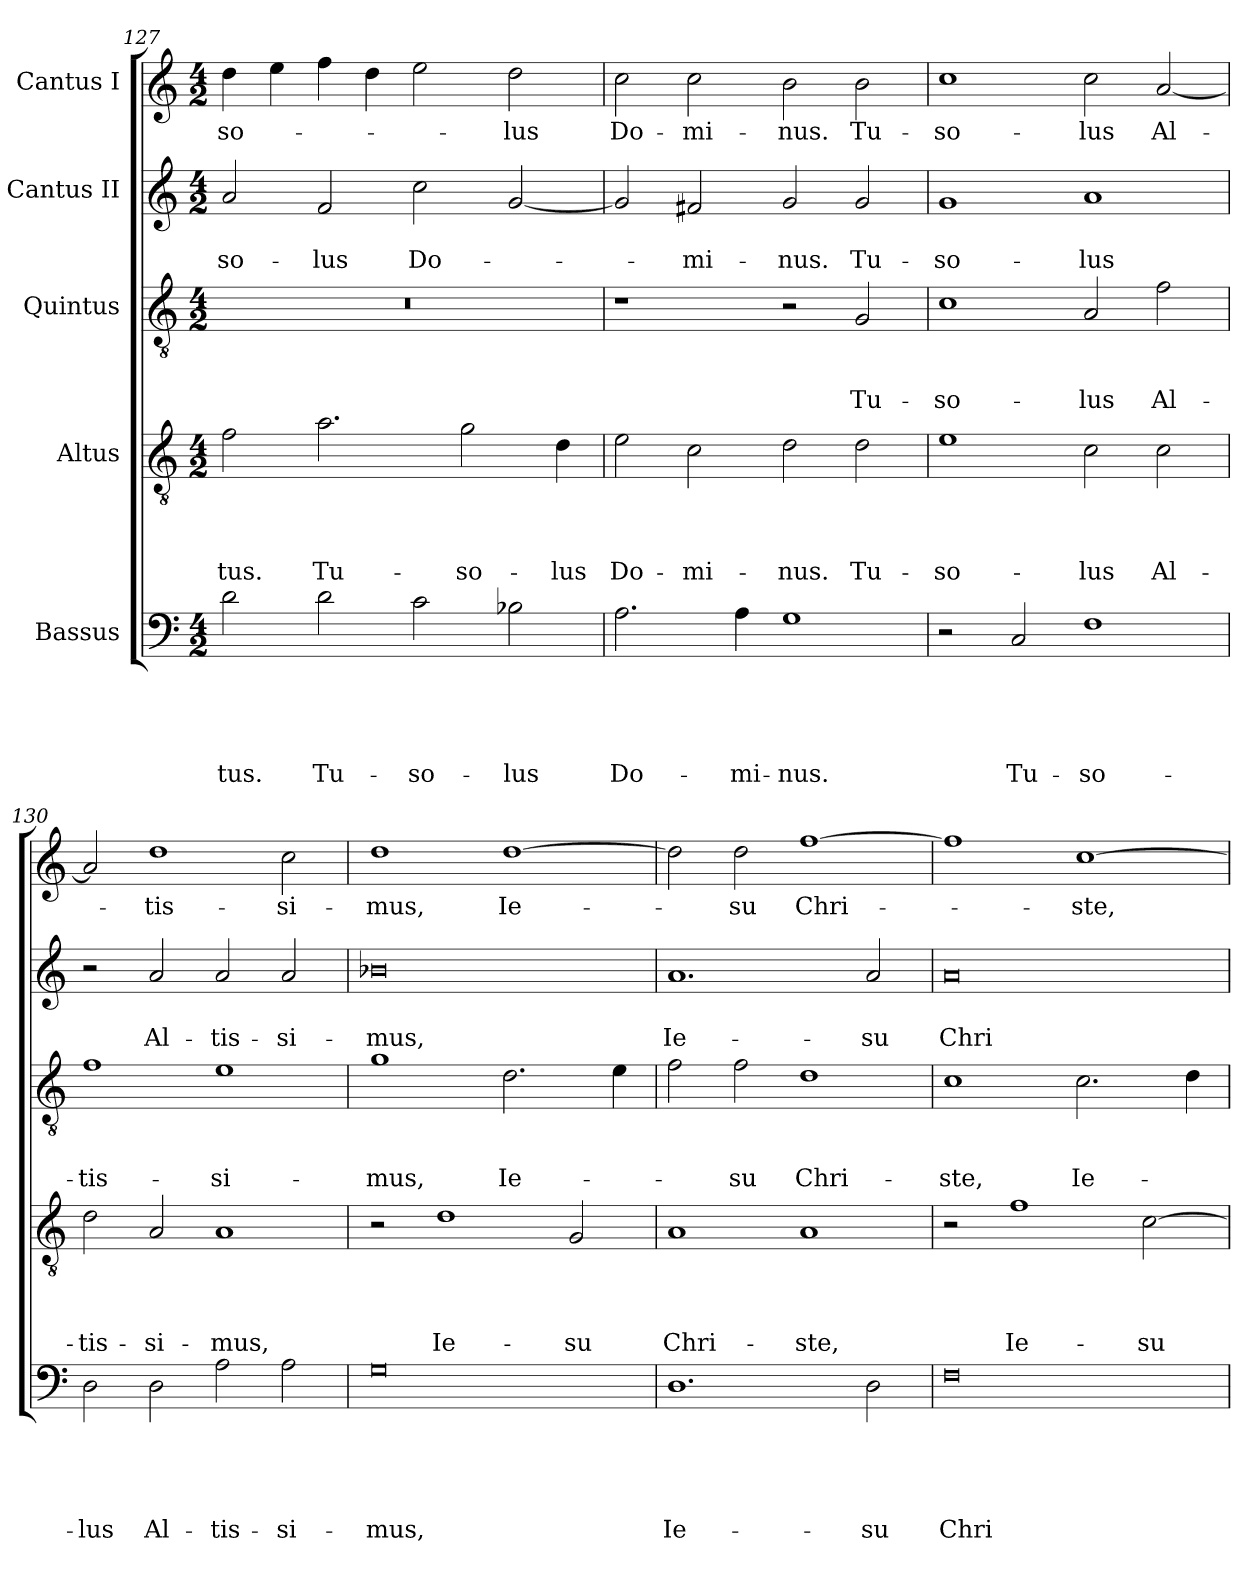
**kern	**text	**text	**text	**text	**text	**kern	**text	**text	**text	**text	**kern	**text	**text	**text	**kern	**text	**text	**kern	**text
*part5	*part5	*part5	*part5	*part5	*part5	*part4	*part4	*part4	*part4	*part4	*part3	*part3	*part3	*part3	*part2	*part2	*part2	*part1	*part1
*staff5	*staff5	*staff5	*staff5	*staff5	*staff5	*staff4	*staff4	*staff4	*staff4	*staff4	*staff3	*staff3	*staff3	*staff3	*staff2	*staff2	*staff2	*staff1	*staff1
*I"Bassus	*	*	*	*	*	*I"Altus	*	*	*	*	*I"Quintus	*	*	*	*I"Cantus II	*	*	*I"Cantus I	*
*clefF4	*	*	*	*	*	*clefGv2	*	*	*	*	*clefGv2	*	*	*	*clefG2	*	*	*clefG2	*
*k[]	*	*	*	*	*	*k[]	*	*	*	*	*k[]	*	*	*	*k[]	*	*	*k[]	*
*M4/2	*	*	*	*	*	*M4/2	*	*	*	*	*M4/2	*	*	*	*M4/2	*	*	*M4/2	*
=127	=127	=127	=127	=127	=127	=127	=127	=127	=127	=127	=127	=127	=127	=127	=127	=127	=127	=127	=127
2d\	.	.	.	.	-tus.	2f\	.	.	.	-tus.	0r	.	.	.	2a/	.	so-	4dd\	so-
.	.	.	.	.	.	.	.	.	.	.	.	.	.	.	.	.	.	4ee\	.
2d\	.	.	.	.	Tu-	2.a\	.	.	.	Tu-	.	.	.	.	2f/	.	-lus	4ff\	.
.	.	.	.	.	.	.	.	.	.	.	.	.	.	.	.	.	.	4dd\	.
2c\	.	.	.	.	so-	.	.	.	.	.	.	.	.	.	2cc\	.	Do-	2ee\	.
.	.	.	.	.	.	2g\	.	.	.	so-	.	.	.	.	.	.	.	.	.
2B-X\	.	.	.	.	-lus	.	.	.	.	.	.	.	.	.	[2g/	.	.	2dd\	-lus
.	.	.	.	.	.	4d\	.	.	.	-lus	.	.	.	.	.	.	.	.	.
=128	=128	=128	=128	=128	=128	=128	=128	=128	=128	=128	=128	=128	=128	=128	=128	=128	=128	=128	=128
2.A\	.	.	.	.	Do-	2e\	.	.	.	Do-	1r	.	.	.	2g/]	.	.	2cc\	Do-
.	.	.	.	.	.	2c\	.	.	.	-mi-	.	.	.	.	2f#X/	.	-mi-	2cc\	-mi-
4A\	.	.	.	.	-mi-	.	.	.	.	.	.	.	.	.	.	.	.	.	.
1G\	.	.	.	.	-nus.	2d\	.	.	.	-nus.	2r	.	.	.	2g/	.	-nus.	2b\	-nus.
.	.	.	.	.	.	2d\	.	.	.	Tu-	2G/	.	.	Tu-	2g/	.	Tu-	2b\	Tu-
=129	=129	=129	=129	=129	=129	=129	=129	=129	=129	=129	=129	=129	=129	=129	=129	=129	=129	=129	=129
2r	.	.	.	.	.	1e\	.	.	.	so-	1c\	.	.	so-	1g/	.	so-	1cc\	so-
2C/	.	.	.	.	Tu-	.	.	.	.	.	.	.	.	.	.	.	.	.	.
1F\	.	.	.	.	so-	2c\	.	.	.	-lus	2A/	.	.	-lus	1a/	.	-lus	2cc\	-lus
.	.	.	.	.	.	2c\	.	.	.	Al-	2f\	.	.	Al-	.	.	.	[2a/	Al-
=130	=130	=130	=130	=130	=130	=130	=130	=130	=130	=130	=130	=130	=130	=130	=130	=130	=130	=130	=130
2D\	.	.	.	.	-lus	2d\	.	.	.	-tis-	1f\	.	.	-tis-	2r	.	.	2a/]	.
2D\	.	.	.	.	Al-	2A/	.	.	.	-si-	.	.	.	.	2a/	.	Al-	1dd\	-tis-
2A\	.	.	.	.	-tis-	1A/	.	.	.	-mus,	1e\	.	.	-si-	2a/	.	-tis-	.	.
2A\	.	.	.	.	-si-	.	.	.	.	.	.	.	.	.	2a/	.	-si-	2cc\	-si-
=131	=131	=131	=131	=131	=131	=131	=131	=131	=131	=131	=131	=131	=131	=131	=131	=131	=131	=131	=131
0G\	.	.	.	.	-mus,	2r	.	.	.	.	1g\	.	.	-mus,	0b-X\	.	-mus,	1dd\	-mus,
.	.	.	.	.	.	1d\	.	.	.	Ie-	.	.	.	.	.	.	.	.	.
.	.	.	.	.	.	.	.	.	.	.	2.d\	.	.	Ie-	.	.	.	[1dd\	Ie-
.	.	.	.	.	.	2G/	.	.	.	-su	.	.	.	.	.	.	.	.	.
.	.	.	.	.	.	.	.	.	.	.	4e\	.	.	.	.	.	.	.	.
=132	=132	=132	=132	=132	=132	=132	=132	=132	=132	=132	=132	=132	=132	=132	=132	=132	=132	=132	=132
1.D\	.	.	.	.	Ie-	1A/	.	.	.	Chri-	2f\	.	.	.	1.a/	.	Ie-	2dd\]	.
.	.	.	.	.	.	.	.	.	.	.	2f\	.	.	-su	.	.	.	2dd\	-su
.	.	.	.	.	.	1A/	.	.	.	-ste,	1d\	.	.	Chri-	.	.	.	[1ff\	Chri-
2D\	.	.	.	.	-su	.	.	.	.	.	.	.	.	.	2a/	.	-su	.	.
=133	=133	=133	=133	=133	=133	=133	=133	=133	=133	=133	=133	=133	=133	=133	=133	=133	=133	=133	=133
0F\	.	.	.	.	Chri-	2r	.	.	.	.	1c\	.	.	-ste,	0a/	.	Chri-	1ff\]	.
.	.	.	.	.	.	1f\	.	.	.	Ie-	.	.	.	.	.	.	.	.	.
.	.	.	.	.	.	.	.	.	.	.	2.c\	.	.	Ie-	.	.	.	[1cc\	-ste,
.	.	.	.	.	.	[2c\	.	.	.	-su	.	.	.	.	.	.	.	.	.
.	.	.	.	.	.	.	.	.	.	.	4d\	.	.	.	.	.	.	.	.
=	=	=	=	=	=	=	=	=	=	=	=	=	=	=	=	=	=	=	=
*-	*-	*-	*-	*-	*-	*-	*-	*-	*-	*-	*-	*-	*-	*-	*-	*-	*-	*-	*-
